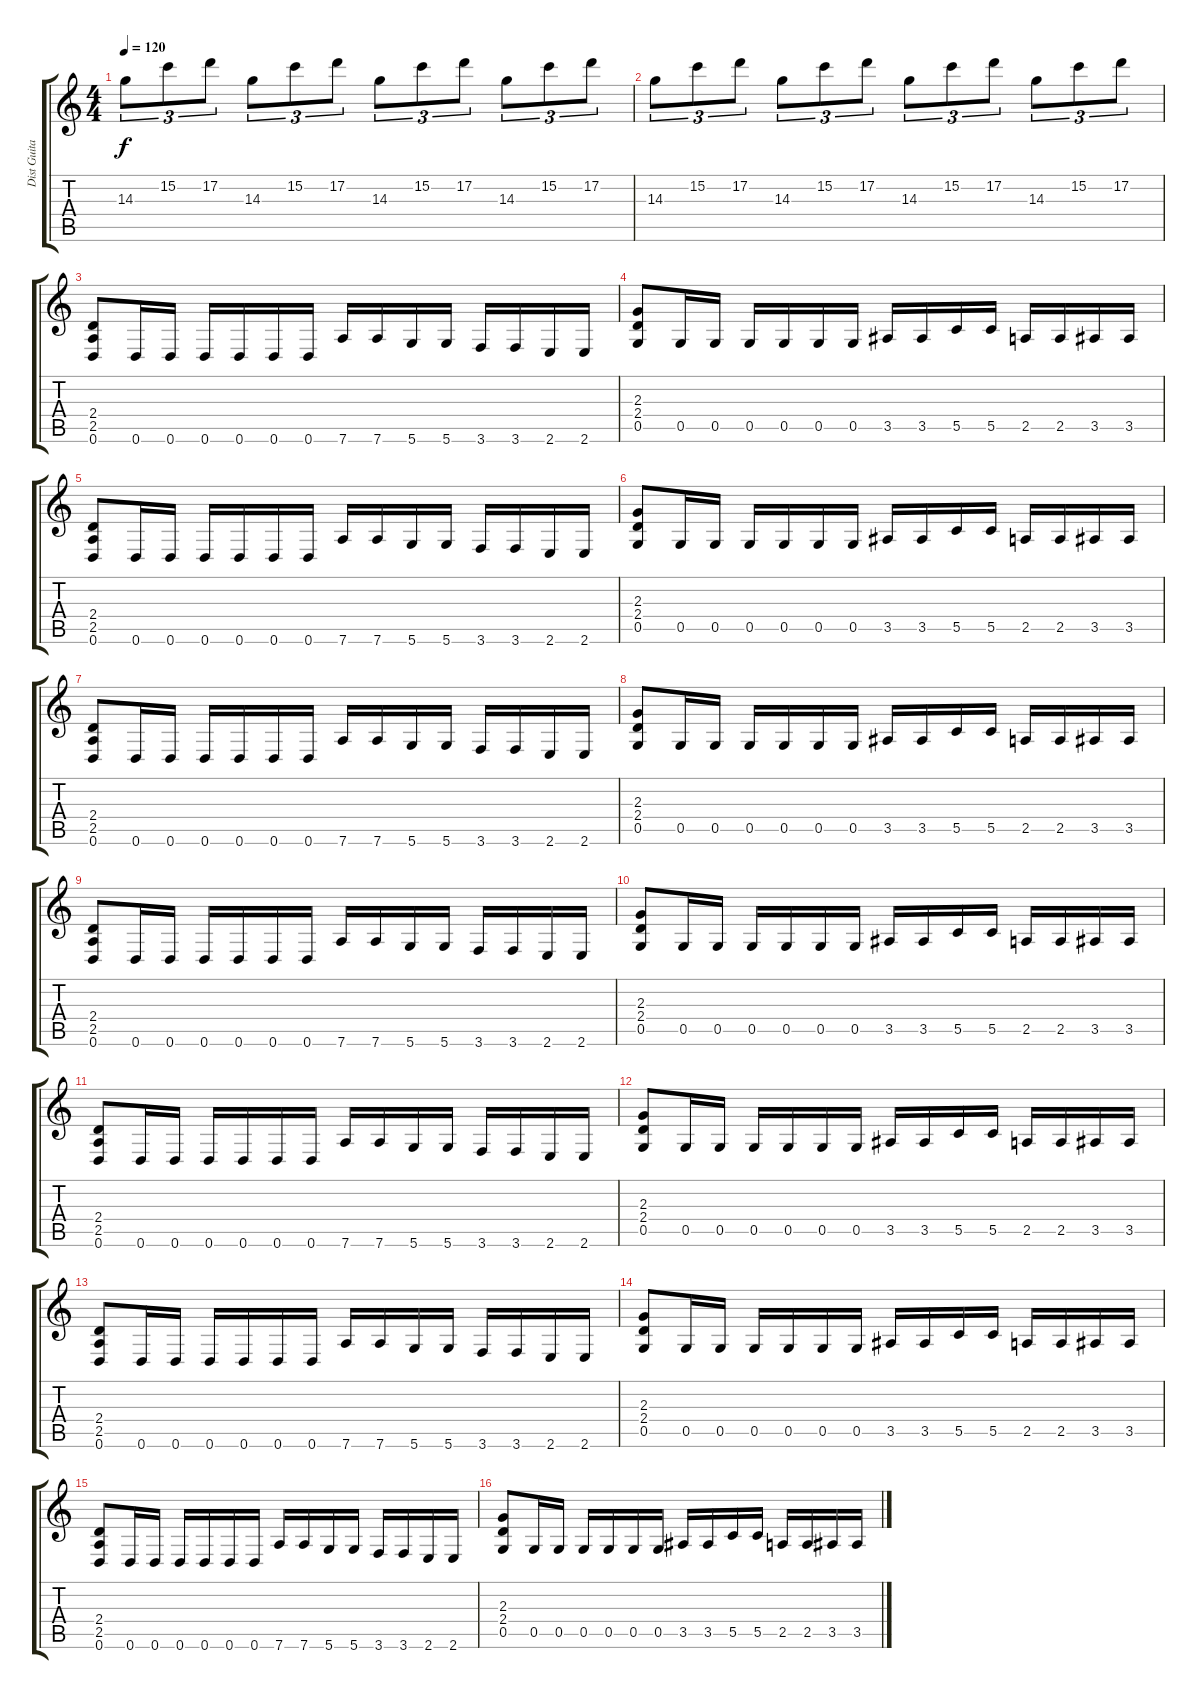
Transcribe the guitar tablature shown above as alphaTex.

\track ("Dist Guitar I" "Dist Guita") {instrument distortionguitar}
\staff {score tabs}
\tuning (D4 A3 F3 C3 G2 D2) {hide}
\ts (4 4)
\tempo 120
\clef g2
\ks c
14.3.8{tu (3 2) dy f} 15.2.8{tu (3 2)} 17.2.8{tu (3 2)} 14.3.8{tu (3 2)} 15.2.8{tu (3 2)} 17.2.8{tu (3 2)} 14.3.8{tu (3 2)} 15.2.8{tu (3 2)} 17.2.8{tu (3 2)} 14.3.8{tu (3 2)} 15.2.8{tu (3 2)} 17.2.8{tu (3 2)} |
14.3.8{tu (3 2)} 15.2.8{tu (3 2)} 17.2.8{tu (3 2)} 14.3.8{tu (3 2)} 15.2.8{tu (3 2)} 17.2.8{tu (3 2)} 14.3.8{tu (3 2)} 15.2.8{tu (3 2)} 17.2.8{tu (3 2)} 14.3.8{tu (3 2)} 15.2.8{tu (3 2)} 17.2.8{tu (3 2)} |
(2.4 2.5 0.6).8 0.6.16 0.6.16 0.6.16 0.6.16 0.6.16 0.6.16 7.6.16 7.6.16 5.6.16 5.6.16 3.6.16 3.6.16 2.6.16 2.6.16 |
(2.3 2.4 0.5).8 0.5.16 0.5.16 0.5.16 0.5.16 0.5.16 0.5.16 3.5.16 3.5.16 5.5.16 5.5.16 2.5.16 2.5.16 3.5.16 3.5.16 |
(2.4 2.5 0.6).8 0.6.16 0.6.16 0.6.16 0.6.16 0.6.16 0.6.16 7.6.16 7.6.16 5.6.16 5.6.16 3.6.16 3.6.16 2.6.16 2.6.16 |
(2.3 2.4 0.5).8 0.5.16 0.5.16 0.5.16 0.5.16 0.5.16 0.5.16 3.5.16 3.5.16 5.5.16 5.5.16 2.5.16 2.5.16 3.5.16 3.5.16 |
(2.4 2.5 0.6).8 0.6.16 0.6.16 0.6.16 0.6.16 0.6.16 0.6.16 7.6.16 7.6.16 5.6.16 5.6.16 3.6.16 3.6.16 2.6.16 2.6.16 |
(2.3 2.4 0.5).8 0.5.16 0.5.16 0.5.16 0.5.16 0.5.16 0.5.16 3.5.16 3.5.16 5.5.16 5.5.16 2.5.16 2.5.16 3.5.16 3.5.16 |
(2.4 2.5 0.6).8 0.6.16 0.6.16 0.6.16 0.6.16 0.6.16 0.6.16 7.6.16 7.6.16 5.6.16 5.6.16 3.6.16 3.6.16 2.6.16 2.6.16 |
(2.3 2.4 0.5).8 0.5.16 0.5.16 0.5.16 0.5.16 0.5.16 0.5.16 3.5.16 3.5.16 5.5.16 5.5.16 2.5.16 2.5.16 3.5.16 3.5.16 |
(2.4 2.5 0.6).8 0.6.16 0.6.16 0.6.16 0.6.16 0.6.16 0.6.16 7.6.16 7.6.16 5.6.16 5.6.16 3.6.16 3.6.16 2.6.16 2.6.16 |
(2.3 2.4 0.5).8 0.5.16 0.5.16 0.5.16 0.5.16 0.5.16 0.5.16 3.5.16 3.5.16 5.5.16 5.5.16 2.5.16 2.5.16 3.5.16 3.5.16 |
(2.4 2.5 0.6).8 0.6.16 0.6.16 0.6.16 0.6.16 0.6.16 0.6.16 7.6.16 7.6.16 5.6.16 5.6.16 3.6.16 3.6.16 2.6.16 2.6.16 |
(2.3 2.4 0.5).8 0.5.16 0.5.16 0.5.16 0.5.16 0.5.16 0.5.16 3.5.16 3.5.16 5.5.16 5.5.16 2.5.16 2.5.16 3.5.16 3.5.16 |
(2.4 2.5 0.6).8 0.6.16 0.6.16 0.6.16 0.6.16 0.6.16 0.6.16 7.6.16 7.6.16 5.6.16 5.6.16 3.6.16 3.6.16 2.6.16 2.6.16 |
(2.3 2.4 0.5).8 0.5.16 0.5.16 0.5.16 0.5.16 0.5.16 0.5.16 3.5.16 3.5.16 5.5.16 5.5.16 2.5.16 2.5.16 3.5.16 3.5.16
